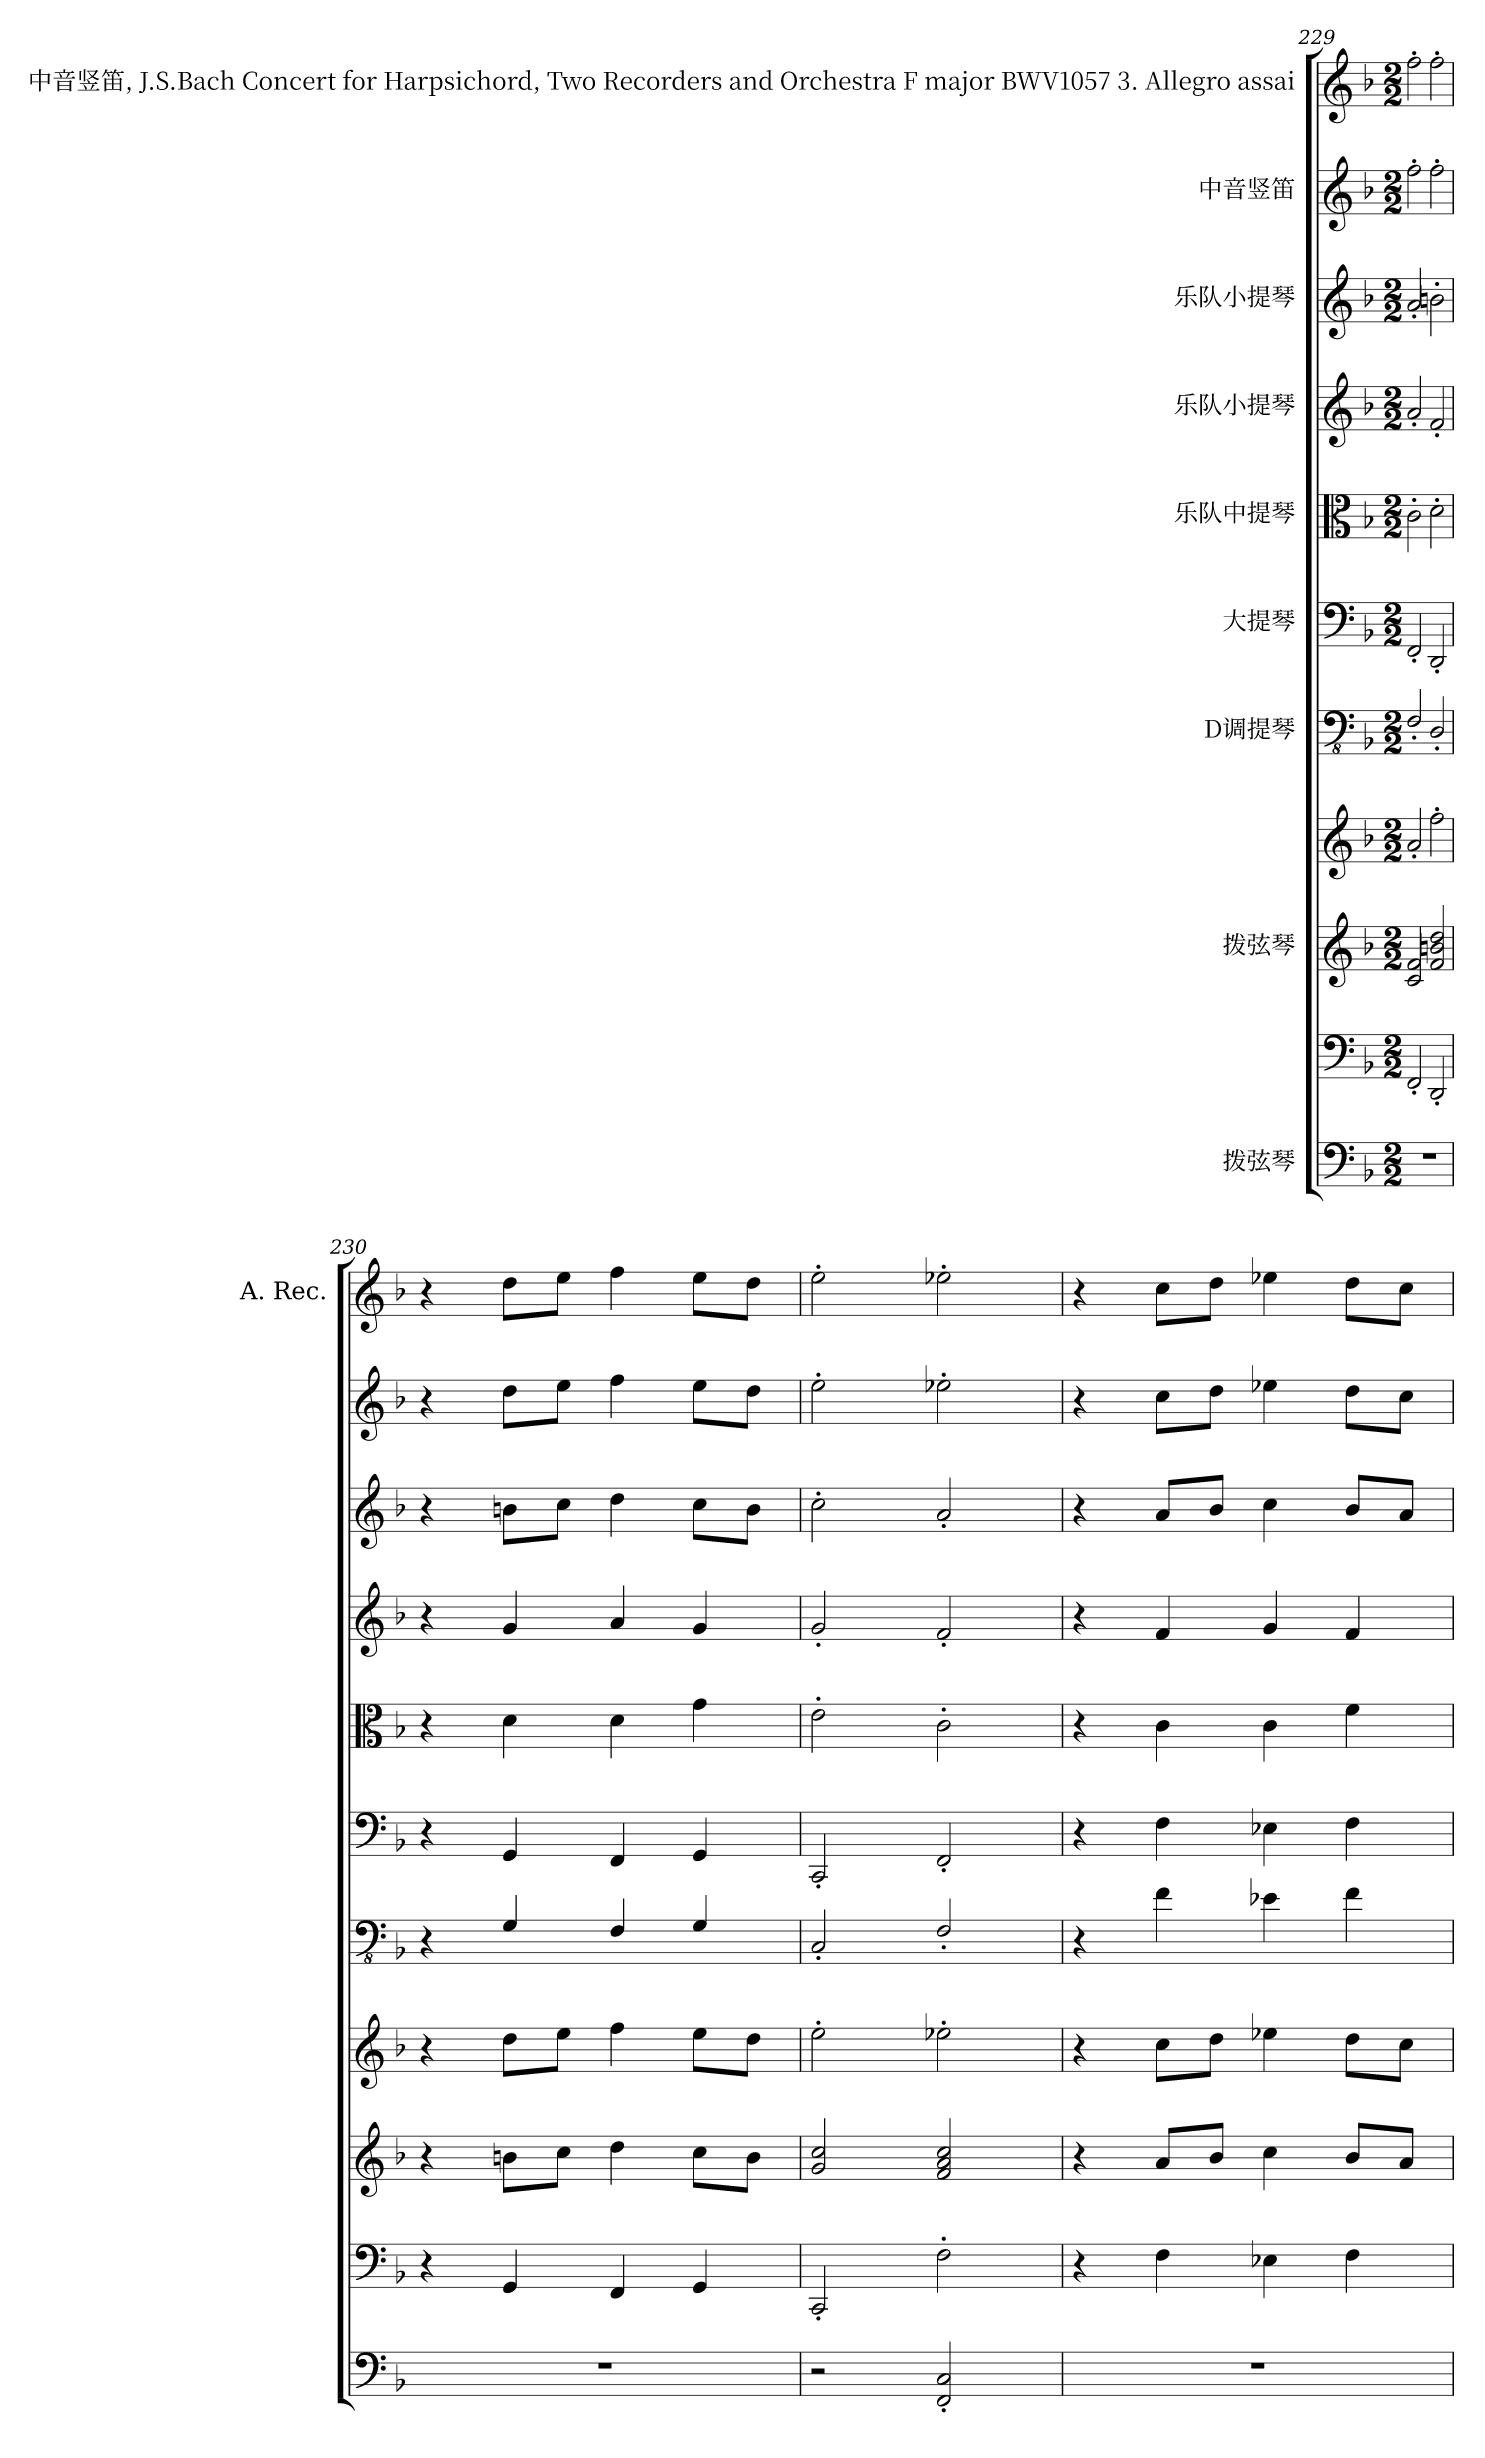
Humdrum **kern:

**kern	**kern	**kern	**kern	**kern	**kern	**kern	**kern	**kern	**kern	**kern
*part9	*part9	*part8	*part8	*part7	*part6	*part5	*part4	*part3	*part2	*part1
*staff11	*staff10	*staff9	*staff8	*staff7	*staff6	*staff5	*staff4	*staff3	*staff2	*staff1
*I"拨弦琴	*	*I"拨弦琴	*	*I"D调提琴	*I"大提琴	*I"乐队中提琴	*I"乐队小提琴	*I"乐队小提琴	*I"中音竖笛	*I"中音竖笛, J.S.Bach Concert for Harpsichord, Two Recorders and Orchestra F major BWV1057 3. Allegro assai
*	*	*	*	*	*	*	*	*	*	*I'A. Rec.
*clefF4	*clefF4	*clefG2	*clefG2	*clefFv4	*clefF4	*clefC3	*clefG2	*clefG2	*clefG2	*clefG2
*	*	*	*	*ITrd7c12	*	*	*	*	*	*
*k[b-]	*k[b-]	*k[b-]	*k[b-]	*k[b-]	*k[b-]	*k[b-]	*k[b-]	*k[b-]	*k[b-]	*k[b-]
*M2/2	*M2/2	*M2/2	*M2/2	*M2/2	*M2/2	*M2/2	*M2/2	*M2/2	*M2/2	*M2/2
=229	=229	=229	=229	=229	=229	=229	=229	=229	=229	=229
1r	2FF'/	2c/ 2f/	2a'/	2FFF'/	2FF'/	2c'\	2a'/	2a'/	2ff'\	2ff'\
.	2DD'/	2f/ 2bn/ 2dd/	2ff'\	2DDD'/	2DD'/	2d'\	2f'/	2bn'\	2ff'\	2ff'\
=230	=230	=230	=230	=230	=230	=230	=230	=230	=230	=230
1r	4r	4r	4r	4r	4r	4r	4r	4r	4r	4r
.	4GG/	8bn\L	8dd\L	4GGG/	4GG/	4d\	4g/	8bn\L	8dd\L	8dd\L
.	.	8cc\J	8ee\J	.	.	.	.	8cc\J	8ee\J	8ee\J
.	4FF/	4dd\	4ff\	4FFF/	4FF/	4d\	4a/	4dd\	4ff\	4ff\
.	4GG/	8cc\L	8ee\L	4GGG/	4GG/	4g\	4g/	8cc\L	8ee\L	8ee\L
.	.	8b\J	8dd\J	.	.	.	.	8b\J	8dd\J	8dd\J
!!LO:PB:g=z
=231	=231	=231	=231	=231	=231	=231	=231	=231	=231	=231
2r	2CC'/	2g/ 2cc/	2ee'\	2CCC'/	2CC'/	2e'\	2g'/	2cc'\	2ee'\	2ee'\
2FF/' 2C/'	2F'\	2f/ 2a/ 2cc/	2ee-X'\	2FFF'/	2FF'/	2c'\	2f'/	2a'/	2ee-X'\	2ee-X'\
=232	=232	=232	=232	=232	=232	=232	=232	=232	=232	=232
1r	4r	4r	4r	4r	4r	4r	4r	4r	4r	4r
.	4F\	8a/L	8cc\L	4FF\	4F\	4c\	4f/	8a/L	8cc\L	8cc\L
.	.	8b-/J	8dd\J	.	.	.	.	8b-/J	8dd\J	8dd\J
.	4E-X\	4cc\	4ee-X\	4EE-X\	4E-X\	4c\	4g/	4cc\	4ee-X\	4ee-X\
.	4F\	8b-/L	8dd\L	4FF\	4F\	4f\	4f/	8b-/L	8dd\L	8dd\L
.	.	8a/J	8cc\J	.	.	.	.	8a/J	8cc\J	8cc\J
=	=	=	=	=	=	=	=	=	=	=
*-	*-	*-	*-	*-	*-	*-	*-	*-	*-	*-
